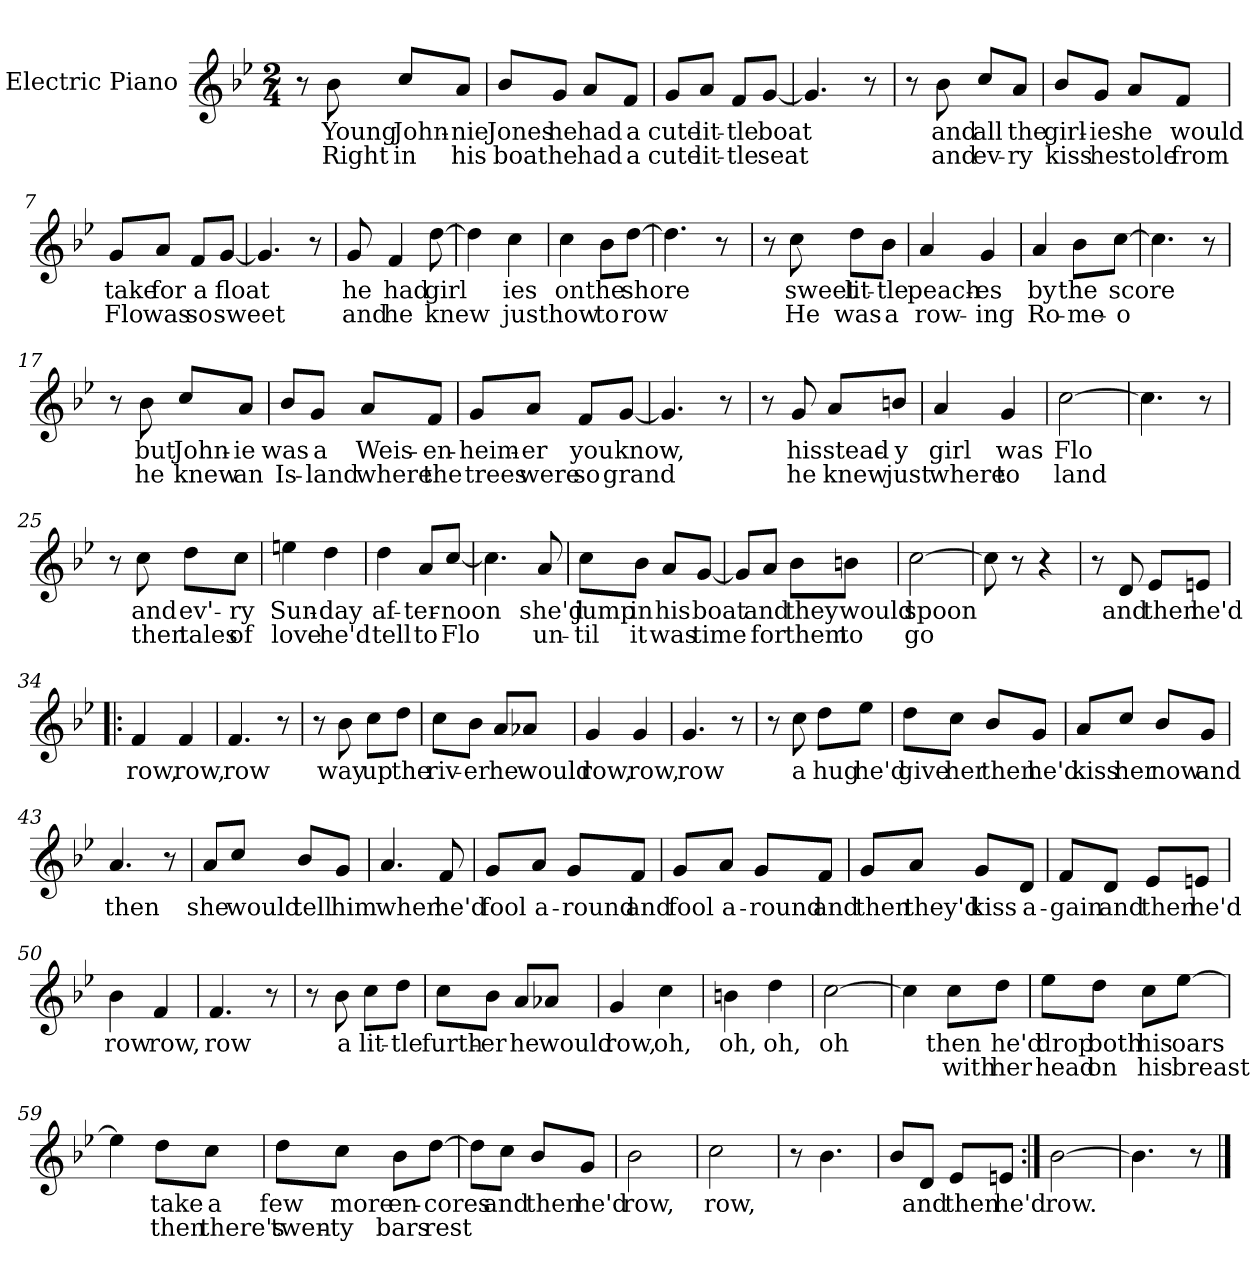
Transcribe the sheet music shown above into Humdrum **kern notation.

**kern	**text	**text
*part1	*part1	*part1
*staff1	*staff1	*staff1
*I"Electric Piano	*	*
*I'E.Pno	*	*
*clefG2	*	*
*k[b-e-]	*	*
*B-:	*	*
*M2/4	*	*
=1	=1	=1
8r	.	.
8b-\	Young	Right
8cc/L	John-	in
8a/J	-nie	his
=2	=2	=2
8b-/L	Jones	boat
8g/J	he	he
8a/L	had	had
8f/J	a	a
=3	=3	=3
8g/L	cute	cute
8a/J	lit-	lit-
8f/L	-tle	-tle
[8g/J	boat	seat
=4	=4	=4
4.g/]	.	.
8r	.	.
!!LO:LB:g=z
=5	=5	=5
8r	.	.
8b-\	and	and
8cc/L	all	ev-
8a/J	the	-ry
=6	=6	=6
8b-/L	girl-	kiss
8g/J	-ies	he
8a/L	he	stole
8f/J	would	from
=7	=7	=7
8g/L	take	Flo
8a/J	for	was
8f/L	a	so
[8g/J	float	sweet
=8	=8	=8
4.g/]	.	.
8r	.	.
=9	=9	=9
8g/	he	and
4f/	had	he
[8dd\	-girl	knew
!!LO:LB:g=z
=10	=10	=10
4dd\]	.	.
4cc\	ies	just
=11	=11	=11
4cc\	on	how
8b-\L	the	to
[8dd\J	shore	row
=12	=12	=12
4.dd\]	.	.
8r	.	.
=13	=13	=13
8r	.	.
8cc\	sweet	He
8dd\L	lit-	was
8b-\J	-tle	a
=14	=14	=14
4a/	peach-	row-
4g/	-es	-ing
=15	=15	=15
4a/	by	Ro-
8b-\L	the	-me-
[8cc\J	score	-o
=16	=16	=16
4.cc\]	.	.
8r	.	.
!!LO:LB:g=z
=17	=17	=17
8r	.	.
8b-\	but	he
8cc/L	John-	knew
8a/J	-ie	an
=18	=18	=18
8b-/L	was	Is-
8g/J	a	-land
8a/L	Weis-	where
8f/J	-en-	the
=19	=19	=19
8g/L	-heim-	trees
8a/J	-er	were
8f/L	you	so
[8g/J	know,	grand
=20	=20	=20
4.g/]	.	.
8r	.	.
!!LO:LB:g=z
=21	=21	=21
8r	.	.
8g/	his	he
8a/L	stead-	knew
8bn/J	-y	just
=22	=22	=22
4a/	girl	where
4g/	was	to
=23	=23	=23
[2cc\	Flo	land
=24	=24	=24
4.cc\]	.	.
8r	.	.
=25	=25	=25
8r	.	.
8cc\	and	then
8dd\L	ev'-	tales
8cc\J	-ry	of
=26	=26	=26
4een\	Sun-	love
4dd\	-day	he'd
!!LO:LB:g=z
=27	=27	=27
4dd\	af-	tell
8a/L	-ter-	to
[8cc/J	-noon	Flo
=28	=28	=28
4.cc\]	.	.
8a/	she'd	un-
=29	=29	=29
8cc\L	jump	-til
8b-\J	in	it
8a/L	his	was
[8g/J	boat	time
=30	=30	=30
8g/L]	.	.
8a/J	and	for
8b-\L	they	them
8bn\J	would	to
=31	=31	=31
[2cc\	spoon	go
!!LO:LB:g=z
=32	=32	=32
8cc\]	.	.
8r	.	.
4r	.	.
=33	=33	=33
8r	.	.
8d/	and	.
8e-/L	then	.
8en/J	he'd	.
=34!|:	=34!|:	=34!|:
4f/	row,	.
4f/	row,	.
=35	=35	=35
4.f/	row	.
8r	.	.
=36	=36	=36
8r	.	.
8b-\	way	.
8cc\L	up	.
8dd\J	the	.
=37	=37	=37
8cc\L	riv-	.
8b-\J	-er	.
8a/L	he	.
8a-X/J	would	.
!!LO:PB:g=z
=38	=38	=38
4g/	row,	.
4g/	row,	.
=39	=39	=39
4.g/	row	.
8r	.	.
=40	=40	=40
8r	.	.
8cc\	a	.
8dd\L	hug	.
8ee-\J	he'd	.
=41	=41	=41
8dd\L	give	.
8cc\J	her	.
8b-/L	then	.
8g/J	he'd	.
=42	=42	=42
8a/L	kiss	.
8cc/J	her	.
8b-/L	now	.
8g/J	and	.
!!LO:LB:g=z
=43	=43	=43
4.a/	then	.
8r	.	.
=44	=44	=44
8a/L	she	.
8cc/J	would	.
8b-/L	tell	.
8g/J	him	.
=45	=45	=45
4.a/	when	.
8f/	he'd	.
=46	=46	=46
8g/L	fool	.
8a/J	a-	.
8g/L	-round	.
8f/J	and	.
=47	=47	=47
8g/L	fool	.
8a/J	a-	.
8g/L	-round	.
8f/J	and	.
!!LO:LB:g=z
=48	=48	=48
8g/L	then	.
8a/J	they'd	.
8g/L	kiss	.
8d/J	a-	.
=49	=49	=49
8f/L	-gain	.
8d/J	and	.
8e-/L	then	.
8en/J	he'd	.
=50	=50	=50
4b-\	row	.
4f/	row,	.
=51	=51	=51
4.f/	row	.
8r	.	.
=52	=52	=52
8r	.	.
8b-\	a	.
8cc\L	lit-	.
8dd\J	-tle	.
!!LO:LB:g=z
=53	=53	=53
8cc\L	furth-	.
8b-\J	-er	.
8a/L	he	.
8a-X/J	would	.
=54	=54	=54
4g/	row,	.
4cc\	oh,	.
=55	=55	=55
4bn\	oh,	.
4dd\	oh,	.
=56	=56	=56
[2cc\	oh	.
=57	=57	=57
4cc\]	.	.
8cc\L	then	with
8dd\J	he'd	her
=58	=58	=58
8ee-\L	drop	head
8dd\J	both	on
8cc\L	his	his
[8ee-\J	oars	breast
=59	=59	=59
4ee-\]	.	.
8dd\L	take	then
8cc\J	a	there's
!!LO:LB:g=z
=60	=60	=60
8dd\L	few	twen-
8cc\J	more	-ty
8b-\L	en-	bars
[8dd\J	-cores	rest
=61	=61	=61
8dd\L]	.	.
8cc\J	and	.
8b-/L	then	.
8g/J	he'd	.
=62	=62	=62
2b-\	row,	.
=63	=63	=63
2cc\	row,	.
=64	=64	=64
8r	.	.
4.b-\	.	.
=65	=65	=65
8b-/L	.	.
8d/J	and	.
8e-/L	then	.
8en/J	he'd	.
=66:|!	=66:|!	=66:|!
[2b-\	row.	.
=67	=67	=67
4.b-\]	.	.
8r	.	.
==	==	==
*-	*-	*-
